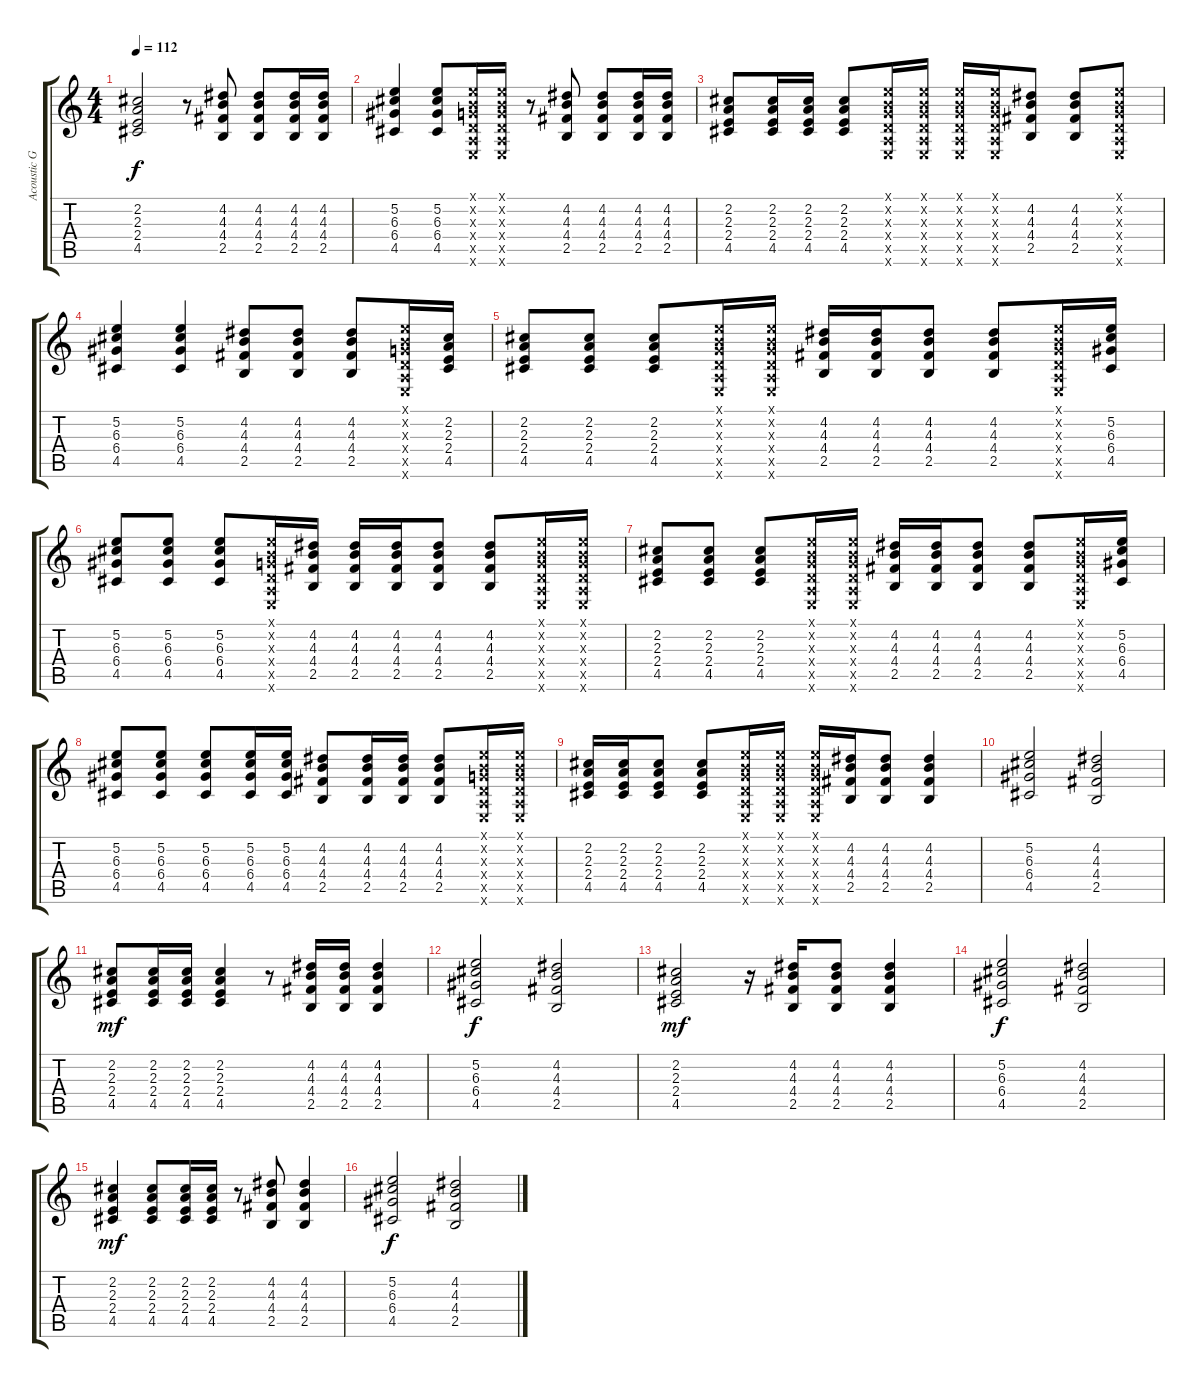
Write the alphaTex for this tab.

\track ("Acoustic Guitar (Dave Mason)" "Acoustic G") {instrument acousticguitarsteel}
\staff {score tabs}
\tuning (E4 B3 G3 D3 A2 E2) {hide}
\ts (4 4)
\tempo 112
\clef g2
\ks c
(2.2 2.3 2.4 4.5).2{dy f} r.8 (4.2 4.3 4.4 2.5).8 (4.2 4.3 4.4 2.5).8 (4.2 4.3 4.4 2.5).16 (4.2 4.3 4.4 2.5).16 |
(5.2 6.3 6.4 4.5).4 (5.2 6.3 6.4 4.5).8 (0.1{x} 0.2{x} 0.3{x} 0.4{x} 0.5{x} 0.6{x}).16 (0.1{x} 0.2{x} 0.3{x} 0.4{x} 0.5{x} 0.6{x}).16 r.8 (4.2 4.3 4.4 2.5).8 (4.2 4.3 4.4 2.5).8 (4.2 4.3 4.4 2.5).16 (4.2 4.3 4.4 2.5).16 |
(2.2 2.3 2.4 4.5).8 (2.2 2.3 2.4 4.5).16 (2.2 2.3 2.4 4.5).16 (2.2 2.3 2.4 4.5).8 (0.1{x} 0.2{x} 0.3{x} 0.4{x} 0.5{x} 0.6{x}).16 (0.1{x} 0.2{x} 0.3{x} 0.4{x} 0.5{x} 0.6{x}).16 (0.1{x} 0.2{x} 0.3{x} 0.4{x} 0.5{x} 0.6{x}).16 (0.1{x} 0.2{x} 0.3{x} 0.4{x} 0.5{x} 0.6{x}).16 (4.2 4.3 4.4 2.5).8 (4.2 4.3 4.4 2.5).8 (0.1{x} 0.2{x} 0.3{x} 0.4{x} 0.5{x} 0.6{x}).8 |
(5.2 6.3 6.4 4.5).4 (5.2 6.3 6.4 4.5).4 (4.2 4.3 4.4 2.5).8 (4.2 4.3 4.4 2.5).8 (4.2 4.3 4.4 2.5).8 (0.1{x} 0.2{x} 0.3{x} 0.4{x} 0.5{x} 0.6{x}).16 (2.2 2.3 2.4 4.5).16 |
(2.2 2.3 2.4 4.5).8 (2.2 2.3 2.4 4.5).8 (2.2 2.3 2.4 4.5).8 (0.1{x} 0.2{x} 0.3{x} 0.4{x} 0.5{x} 0.6{x}).16 (0.1{x} 0.2{x} 0.3{x} 0.4{x} 0.5{x} 0.6{x}).16 (4.2 4.3 4.4 2.5).16 (4.2 4.3 4.4 2.5).16 (4.2 4.3 4.4 2.5).8 (4.2 4.3 4.4 2.5).8 (0.1{x} 0.2{x} 0.3{x} 0.4{x} 0.5{x} 0.6{x}).16 (5.2 6.3 6.4 4.5).16 |
(5.2 6.3 6.4 4.5).8 (5.2 6.3 6.4 4.5).8 (5.2 6.3 6.4 4.5).8 (0.1{x} 0.2{x} 0.3{x} 0.4{x} 0.5{x} 0.6{x}).16 (4.2 4.3 4.4 2.5).16 (4.2 4.3 4.4 2.5).16 (4.2 4.3 4.4 2.5).16 (4.2 4.3 4.4 2.5).8 (4.2 4.3 4.4 2.5).8 (0.1{x} 0.2{x} 0.3{x} 0.4{x} 0.5{x} 0.6{x}).16 (0.1{x} 0.2{x} 0.3{x} 0.4{x} 0.5{x} 0.6{x}).16 |
(2.2 2.3 2.4 4.5).8 (2.2 2.3 2.4 4.5).8 (2.2 2.3 2.4 4.5).8 (0.1{x} 0.2{x} 0.3{x} 0.4{x} 0.5{x} 0.6{x}).16 (0.1{x} 0.2{x} 0.3{x} 0.4{x} 0.5{x} 0.6{x}).16 (4.2 4.3 4.4 2.5).16 (4.2 4.3 4.4 2.5).16 (4.2 4.3 4.4 2.5).8 (4.2 4.3 4.4 2.5).8 (0.1{x} 0.2{x} 0.3{x} 0.4{x} 0.5{x} 0.6{x}).16 (5.2 6.3 6.4 4.5).16 |
(5.2 6.3 6.4 4.5).8 (5.2 6.3 6.4 4.5).8 (5.2 6.3 6.4 4.5).8 (5.2 6.3 6.4 4.5).16 (5.2 6.3 6.4 4.5).16 (4.2 4.3 4.4 2.5).8 (4.2 4.3 4.4 2.5).16 (4.2 4.3 4.4 2.5).16 (4.2 4.3 4.4 2.5).8 (0.1{x} 0.2{x} 0.3{x} 0.4{x} 0.5{x} 0.6{x}).16 (0.1{x} 0.2{x} 0.3{x} 0.4{x} 0.5{x} 0.6{x}).16 |
(2.2 2.3 2.4 4.5).16 (2.2 2.3 2.4 4.5).16 (2.2 2.3 2.4 4.5).8 (2.2 2.3 2.4 4.5).8 (0.1{x} 0.2{x} 0.3{x} 0.4{x} 0.5{x} 0.6{x}).16 (0.1{x} 0.2{x} 0.3{x} 0.4{x} 0.5{x} 0.6{x}).16 (0.1{x} 0.2{x} 0.3{x} 0.4{x} 0.5{x} 0.6{x}).16 (4.2 4.3 4.4 2.5).16 (4.2 4.3 4.4 2.5).8 (4.2 4.3 4.4 2.5).4 |
(5.2 6.3 6.4 4.5).2 (4.2 4.3 4.4 2.5).2 |
(2.2 2.3 2.4 4.5).8{dy mf} (2.2 2.3 2.4 4.5).16 (2.2 2.3 2.4 4.5).16 (2.2 2.3 2.4 4.5).4 r.8 (4.2 4.3 4.4 2.5).16 (4.2 4.3 4.4 2.5).16 (4.2 4.3 4.4 2.5).4 |
(5.2 6.3 6.4 4.5).2{dy f} (4.2 4.3 4.4 2.5).2 |
(2.2 2.3 2.4 4.5).2{dy mf} r.16 (4.2 4.3 4.4 2.5).16 (4.2 4.3 4.4 2.5).8 (4.2 4.3 4.4 2.5).4 |
(5.2 6.3 6.4 4.5).2{dy f} (4.2 4.3 4.4 2.5).2 |
(2.2 2.3 2.4 4.5).4{dy mf} (2.2 2.3 2.4 4.5).8 (2.2 2.3 2.4 4.5).16 (2.2 2.3 2.4 4.5).16 r.8 (4.2 4.3 4.4 2.5).8 (4.2 4.3 4.4 2.5).4 |
(5.2 6.3 6.4 4.5).2{dy f} (4.2 4.3 4.4 2.5).2
